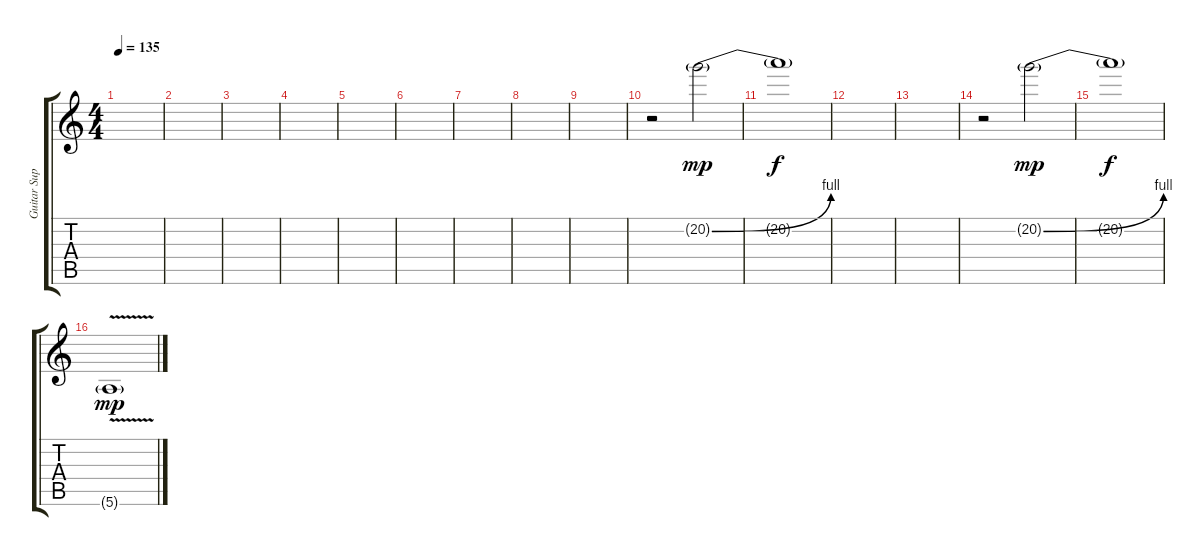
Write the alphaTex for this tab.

\track ("Guitar Sup 2" "Guitar Sup") {instrument overdrivenguitar}
\staff {score tabs}
\tuning (E4 B3 G3 D3 A2 E2) {hide}
\ts (4 4)
\tempo 135
\clef g2
\ks c
|
|
|
|
|
|
|
|
|
r.2 20.2{be (bend 0 0 60 4) g}.2{dy mp} |
20.2{t}.1{dy f} |
|
|
r.2 20.2{be (bend 0 0 60 4) g}.2{dy mp} |
20.2{t}.1{dy f} |
5.6{v g}.1{dy mp}
